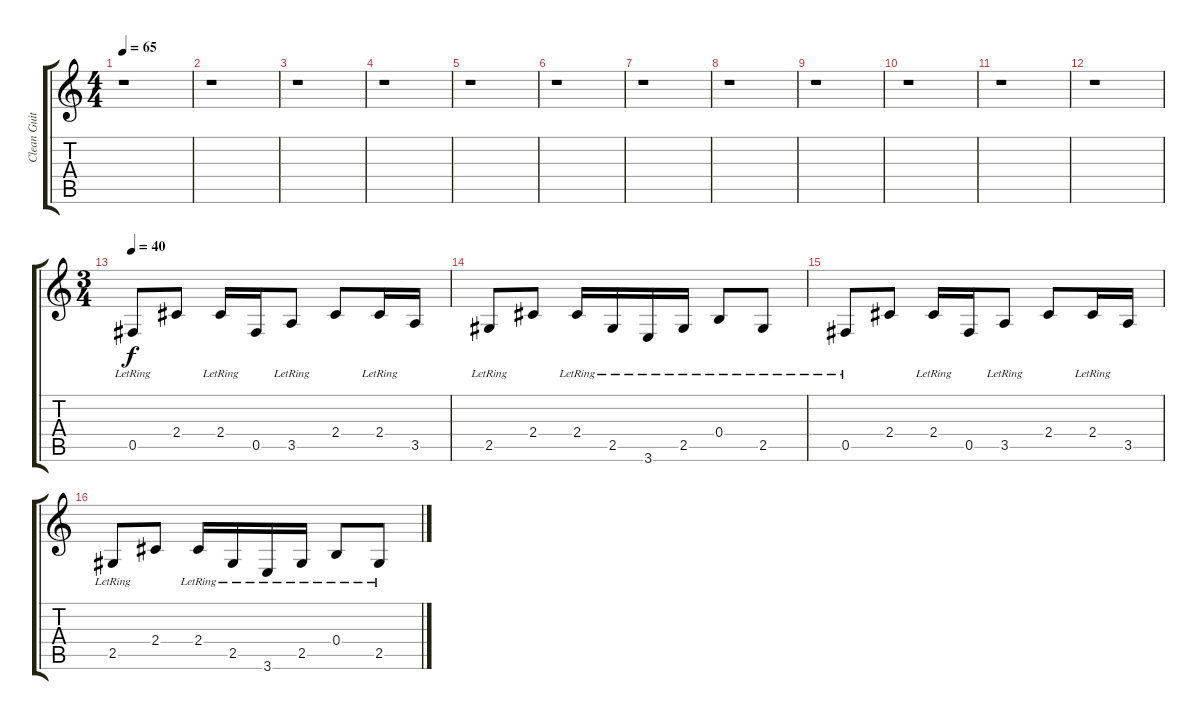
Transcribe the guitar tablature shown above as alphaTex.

\track ("Clean Guitar" "Clean Guit") {instrument electricguitarjazz}
\staff {score tabs}
\tuning (Db4 Ab3 E3 B2 Gb2 Db2) {hide}
\ts (4 4)
\tempo 65
\clef g2
\ks c
r.1{dy f} |
r.1 |
r.1 |
r.1 |
r.1 |
r.1 |
r.1 |
r.1 |
r.1 |
r.1 |
r.1 |
r.1 |
\ts (3 4)
\tempo 40
0.5{lr}.8 2.4.8 2.4{lr}.16 0.5.16 3.5{lr}.8 2.4.8 2.4{lr}.16 3.5.16 |
2.5{lr}.8 2.4.8 2.4{lr}.16 2.5{lr}.16 3.6{lr}.16 2.5{lr}.16 0.4{lr}.8 2.5{lr}.8 |
0.5{lr}.8 2.4.8 2.4{lr}.16 0.5.16 3.5{lr}.8 2.4.8 2.4{lr}.16 3.5.16 |
2.5{lr}.8 2.4.8 2.4{lr}.16 2.5{lr}.16 3.6{lr}.16 2.5{lr}.16 0.4{lr}.8 2.5{lr}.8
